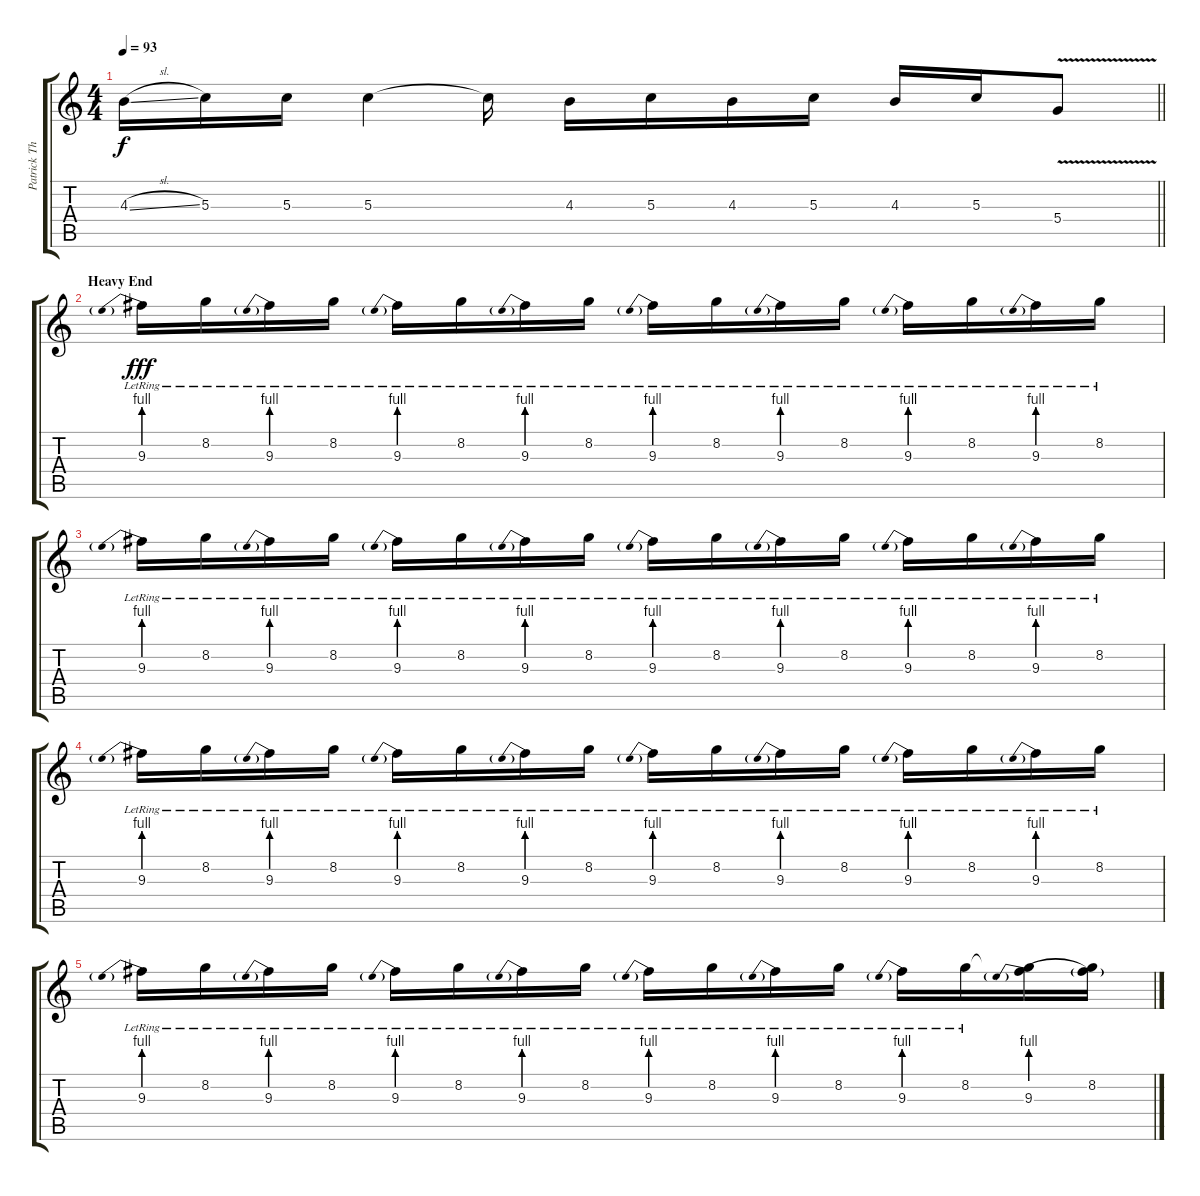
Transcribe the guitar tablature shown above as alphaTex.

\track ("Patrick Thompson [Guitar]" "Patrick Th") {instrument distortionguitar}
\staff {score tabs}
\tuning (E4 B3 G3 D3 A2 D2) {hide}
\ts (4 4)
\tempo 93
\clef g2
\barLineRight lightlight
\ks c
4.3{sl}.16{dy f} 5.3.16 5.3.16 5.3.4 5.3{t}.16 4.3.16 5.3.16 4.3.16 5.3.16 4.3.16 5.3.16 5.4{v}.8 |
\section ("" "Heavy End")
9.3{be (prebend 0 4 60 4) lr}.16{dy fff volume 8 balance 4} 8.2{lr}.16 9.3{be (prebend 0 4 60 4) lr}.16 8.2{lr}.16 9.3{be (prebend 0 4 60 4) lr}.16 8.2{lr}.16 9.3{be (prebend 0 4 60 4) lr}.16 8.2{lr}.16 9.3{be (prebend 0 4 60 4) lr}.16 8.2{lr}.16 9.3{be (prebend 0 4 60 4) lr}.16 8.2{lr}.16 9.3{be (prebend 0 4 60 4) lr}.16 8.2{lr}.16 9.3{be (prebend 0 4 60 4) lr}.16 8.2{lr}.16 |
9.3{be (prebend 0 4 60 4) lr}.16 8.2{lr}.16 9.3{be (prebend 0 4 60 4) lr}.16 8.2{lr}.16 9.3{be (prebend 0 4 60 4) lr}.16 8.2{lr}.16 9.3{be (prebend 0 4 60 4) lr}.16 8.2{lr}.16 9.3{be (prebend 0 4 60 4) lr}.16 8.2{lr}.16 9.3{be (prebend 0 4 60 4) lr}.16 8.2{lr}.16 9.3{be (prebend 0 4 60 4) lr}.16 8.2{lr}.16 9.3{be (prebend 0 4 60 4) lr}.16 8.2{lr}.16 |
9.3{be (prebend 0 4 60 4) lr}.16 8.2{lr}.16 9.3{be (prebend 0 4 60 4) lr}.16 8.2{lr}.16 9.3{be (prebend 0 4 60 4) lr}.16 8.2{lr}.16 9.3{be (prebend 0 4 60 4) lr}.16 8.2{lr}.16 9.3{be (prebend 0 4 60 4) lr}.16 8.2{lr}.16 9.3{be (prebend 0 4 60 4) lr}.16 8.2{lr}.16 9.3{be (prebend 0 4 60 4) lr}.16 8.2{lr}.16 9.3{be (prebend 0 4 60 4) lr}.16 8.2{lr}.16 |
9.3{be (prebend 0 4 60 4) lr}.16 8.2{lr}.16 9.3{be (prebend 0 4 60 4) lr}.16 8.2{lr}.16 9.3{be (prebend 0 4 60 4) lr}.16 8.2{lr}.16 9.3{be (prebend 0 4 60 4) lr}.16 8.2{lr}.16 9.3{be (prebend 0 4 60 4) lr}.16 8.2{lr}.16 9.3{be (prebend 0 4 60 4) lr}.16 8.2{lr}.16 9.3{be (prebend 0 4 60 4) lr}.16 8.2{lr}.16 (8.2{t} 9.3{be (prebend 0 4 60 4)}).16 (8.2 9.3{t}).16
